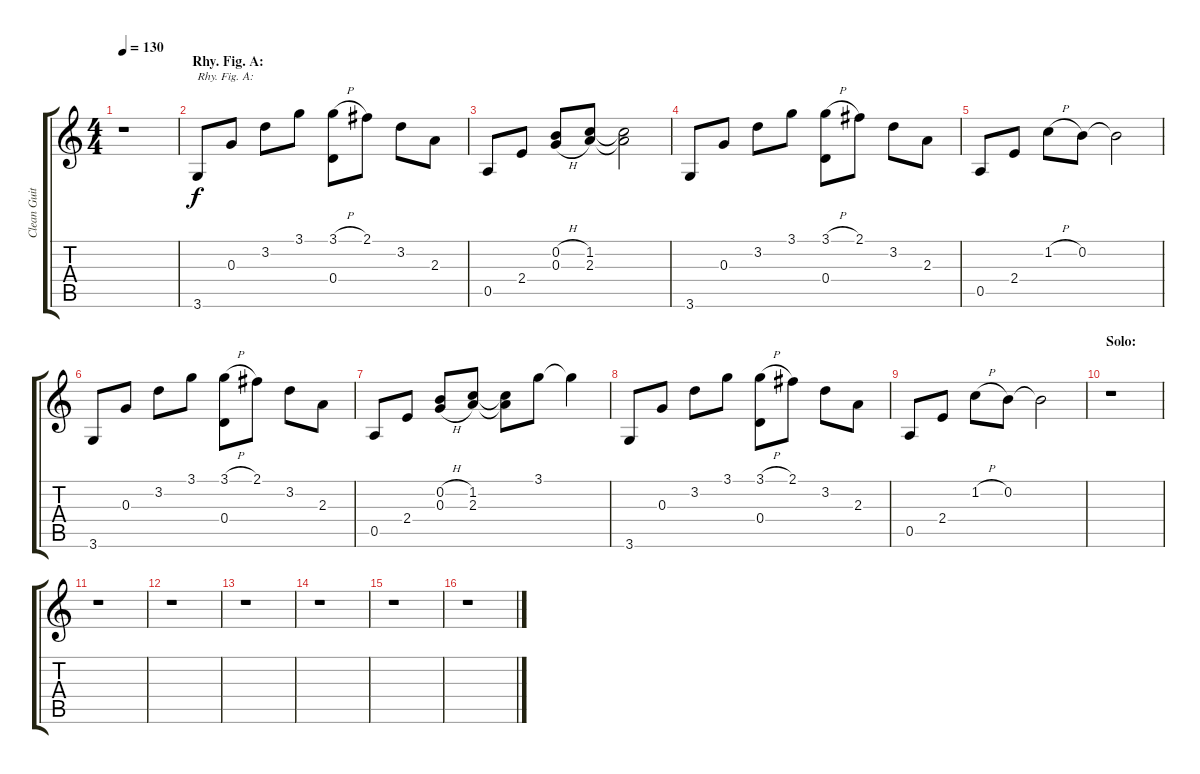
\track ("Clean Guitar" "Clean Guit") {instrument acousticguitarsteel}
\staff {score tabs}
\tuning (E4 B3 G3 D3 A2 E2) {hide}
\ts (4 4)
\tempo 130
\clef g2
\ks c
r.1{dy f} |
\section ("" "Rhy. Fig. A:")
3.6.8{txt "Rhy. Fig. A:"} 0.3.8 3.2.8 3.1.8 (3.1{h} 0.4).8 2.1.8 3.2.8 2.3.8 |
0.5.8 2.4.8 (0.2{h} 0.3{h}).8 (1.2 2.3).8 (1.2{t} 2.3{t}).2 |
3.6.8 0.3.8 3.2.8 3.1.8 (3.1{h} 0.4).8 2.1.8 3.2.8 2.3.8 |
0.5.8 2.4.8 1.2{h}.8 0.2.8 0.2{t}.2 |
3.6.8 0.3.8 3.2.8 3.1.8 (3.1{h} 0.4).8 2.1.8 3.2.8 2.3.8 |
0.5.8 2.4.8 (0.2{h} 0.3{h}).8 (1.2 2.3).8 (1.2{t} 2.3{t}).8 3.1.8 3.1{t}.4 |
3.6.8 0.3.8 3.2.8 3.1.8 (3.1{h} 0.4).8 2.1.8 3.2.8 2.3.8 |
0.5.8 2.4.8 1.2{h}.8 0.2.8 0.2{t}.2 |
\section ("" "Solo:")
r.1 |
r.1 |
r.1 |
r.1 |
r.1 |
r.1 |
r.1
